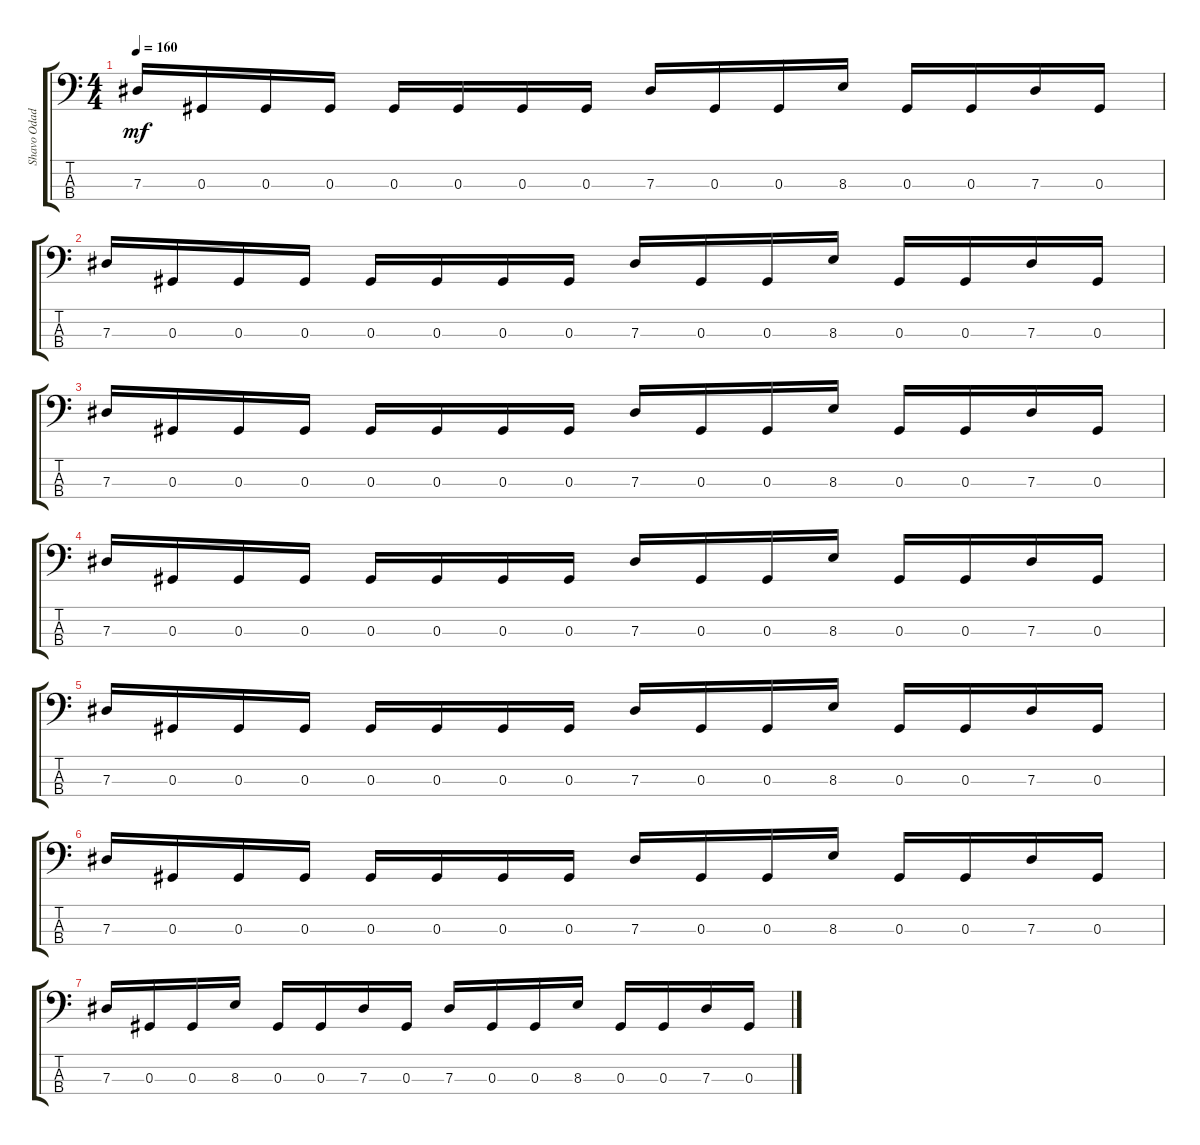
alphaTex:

\track ("Shavo Odadjian" "Shavo Odad") {instrument electricbassfinger}
\staff {score tabs}
\tuning (Gb2 Db2 Ab1 Db1) {hide}
\ts (4 4)
\tempo 160
\clef f4
\ks c
7.3.16{dy mf} 0.3.16 0.3.16 0.3.16 0.3.16 0.3.16 0.3.16 0.3.16 7.3.16 0.3.16 0.3.16 8.3.16 0.3.16 0.3.16 7.3.16 0.3.16 |
7.3.16 0.3.16 0.3.16 0.3.16 0.3.16 0.3.16 0.3.16 0.3.16 7.3.16 0.3.16 0.3.16 8.3.16 0.3.16 0.3.16 7.3.16 0.3.16 |
7.3.16 0.3.16 0.3.16 0.3.16 0.3.16 0.3.16 0.3.16 0.3.16 7.3.16 0.3.16 0.3.16 8.3.16 0.3.16 0.3.16 7.3.16 0.3.16 |
7.3.16 0.3.16 0.3.16 0.3.16 0.3.16 0.3.16 0.3.16 0.3.16 7.3.16 0.3.16 0.3.16 8.3.16 0.3.16 0.3.16 7.3.16 0.3.16 |
7.3.16 0.3.16 0.3.16 0.3.16 0.3.16 0.3.16 0.3.16 0.3.16 7.3.16 0.3.16 0.3.16 8.3.16 0.3.16 0.3.16 7.3.16 0.3.16 |
7.3.16 0.3.16 0.3.16 0.3.16 0.3.16 0.3.16 0.3.16 0.3.16 7.3.16 0.3.16 0.3.16 8.3.16 0.3.16 0.3.16 7.3.16 0.3.16 |
7.3.16 0.3.16 0.3.16 8.3.16 0.3.16 0.3.16 7.3.16 0.3.16 7.3.16 0.3.16 0.3.16 8.3.16 0.3.16 0.3.16 7.3.16 0.3.16
